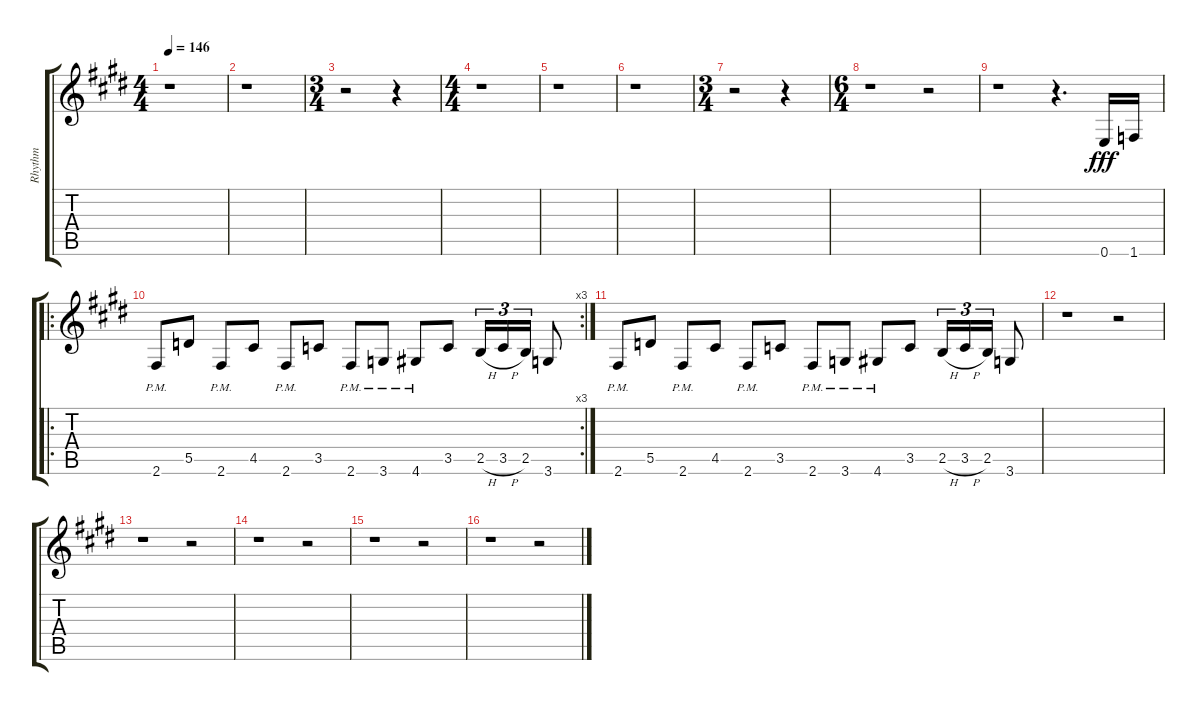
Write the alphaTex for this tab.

\track ("Rhythm" "Rhythm") {instrument distortionguitar}
\staff {score tabs}
\tuning (E4 B3 G3 D3 A2 E2) {hide}
\ts (4 4)
\tempo 146
\clef g2
\ks c#minor
r.1{dy fff} |
\ks e
r.1 |
\ts (3 4)
\ks c#minor
r.2 r.4 |
\ts (4 4)
\ks e
r.1 |
\ks c#minor
r.1 |
\ks e
r.1 |
\ts (3 4)
\ks c#minor
r.2 r.4 |
\ts (6 4)
\ks e
r.1 r.2 |
\ks c#minor
r.1 r.4{d} 0.6.16 1.6.16 |
\ro
\rc 3
\ks e
2.6{pm}.8 5.5.8 2.6{pm}.8 4.5.8 2.6{pm}.8 3.5.8 2.6{pm}.8 3.6{pm}.8 4.6{pm}.8 3.5.8 2.5{h}.16{tu (3 2)} 3.5{h}.16{tu (3 2)} 2.5.16{tu (3 2)} 3.6.8 |
\ks c#minor
2.6{pm}.8 5.5.8 2.6{pm}.8 4.5.8 2.6{pm}.8 3.5.8 2.6{pm}.8 3.6{pm}.8 4.6{pm}.8 3.5.8 2.5{h}.16{tu (3 2)} 3.5{h}.16{tu (3 2)} 2.5.16{tu (3 2)} 3.6.8 |
\ks e
r.1 r.2 |
\ks c#minor
r.1 r.2 |
r.1 r.2 |
r.1 r.2 |
\ks e
r.1 r.2
